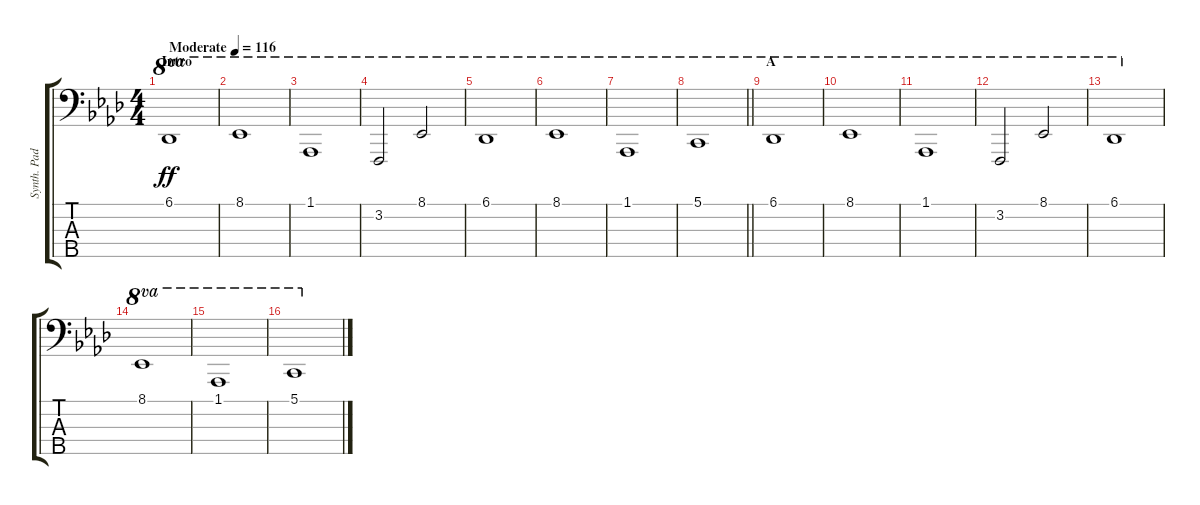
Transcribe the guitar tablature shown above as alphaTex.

\track ("Synth. Pad II" "Synth. Pad") {instrument pad2warm}
\staff {score tabs}
\tuning (G2 D2 A1 E1 B0) {hide}
\ts (4 4)
\section ("" "Intro")
\tempo (116 "Moderate")
\clef f4
\ks ab
6.1.1{ot 8va dy ff instrument pad2warm} |
8.1.1{ot 8va} |
1.1.1{ot 8va} |
3.2.2{ot 8va} 8.1.2{ot 8va} |
6.1.1{ot 8va} |
8.1.1{ot 8va} |
1.1.1{ot 8va} |
\barLineRight lightlight
5.1.1{ot 8va} |
\section ("" "A")
6.1.1{ot 8va} |
8.1.1{ot 8va} |
1.1.1{ot 8va} |
3.2.2{ot 8va} 8.1.2{ot 8va} |
6.1.1{ot 8va} |
8.1.1{ot 8va} |
1.1.1{ot 8va} |
5.1.1{ot 8va}
